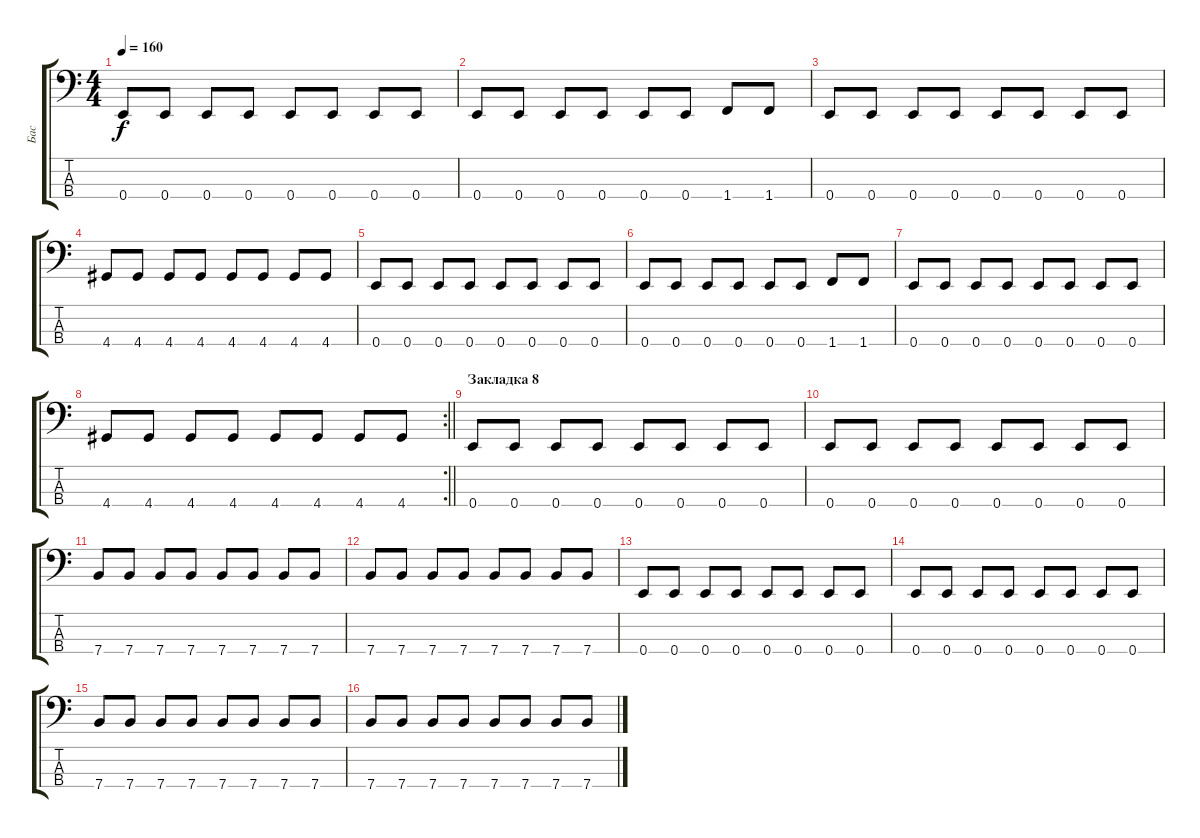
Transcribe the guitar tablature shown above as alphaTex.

\track ("Бас" "Бас") {instrument electricbassfinger}
\staff {score tabs}
\tuning (G2 D2 A1 E1) {hide}
\ts (4 4)
\tempo 160
\clef f4
\ks c
0.4.8{dy f volume 8} 0.4.8 0.4.8 0.4.8 0.4.8 0.4.8 0.4.8 0.4.8 |
0.4.8 0.4.8 0.4.8 0.4.8 0.4.8 0.4.8 1.4.8 1.4.8 |
0.4.8 0.4.8 0.4.8 0.4.8 0.4.8 0.4.8 0.4.8 0.4.8 |
4.4.8 4.4.8 4.4.8 4.4.8 4.4.8 4.4.8 4.4.8 4.4.8 |
0.4.8{volume 8} 0.4.8 0.4.8 0.4.8 0.4.8 0.4.8 0.4.8 0.4.8 |
0.4.8 0.4.8 0.4.8 0.4.8 0.4.8 0.4.8 1.4.8 1.4.8 |
0.4.8 0.4.8 0.4.8 0.4.8 0.4.8 0.4.8 0.4.8 0.4.8 |
\rc 2
\barLineRight lightlight
4.4.8 4.4.8 4.4.8 4.4.8 4.4.8 4.4.8 4.4.8 4.4.8 |
\section ("" "Закладка 8")
0.4.8{volume 9} 0.4.8 0.4.8 0.4.8 0.4.8 0.4.8 0.4.8 0.4.8 |
0.4.8 0.4.8 0.4.8 0.4.8 0.4.8 0.4.8 0.4.8 0.4.8 |
7.4.8 7.4.8 7.4.8 7.4.8 7.4.8 7.4.8 7.4.8 7.4.8 |
7.4.8 7.4.8 7.4.8 7.4.8 7.4.8 7.4.8 7.4.8 7.4.8 |
0.4.8 0.4.8 0.4.8 0.4.8 0.4.8 0.4.8 0.4.8 0.4.8 |
0.4.8 0.4.8 0.4.8 0.4.8 0.4.8 0.4.8 0.4.8 0.4.8 |
7.4.8 7.4.8 7.4.8 7.4.8 7.4.8 7.4.8 7.4.8 7.4.8 |
7.4.8 7.4.8 7.4.8 7.4.8 7.4.8 7.4.8 7.4.8 7.4.8
